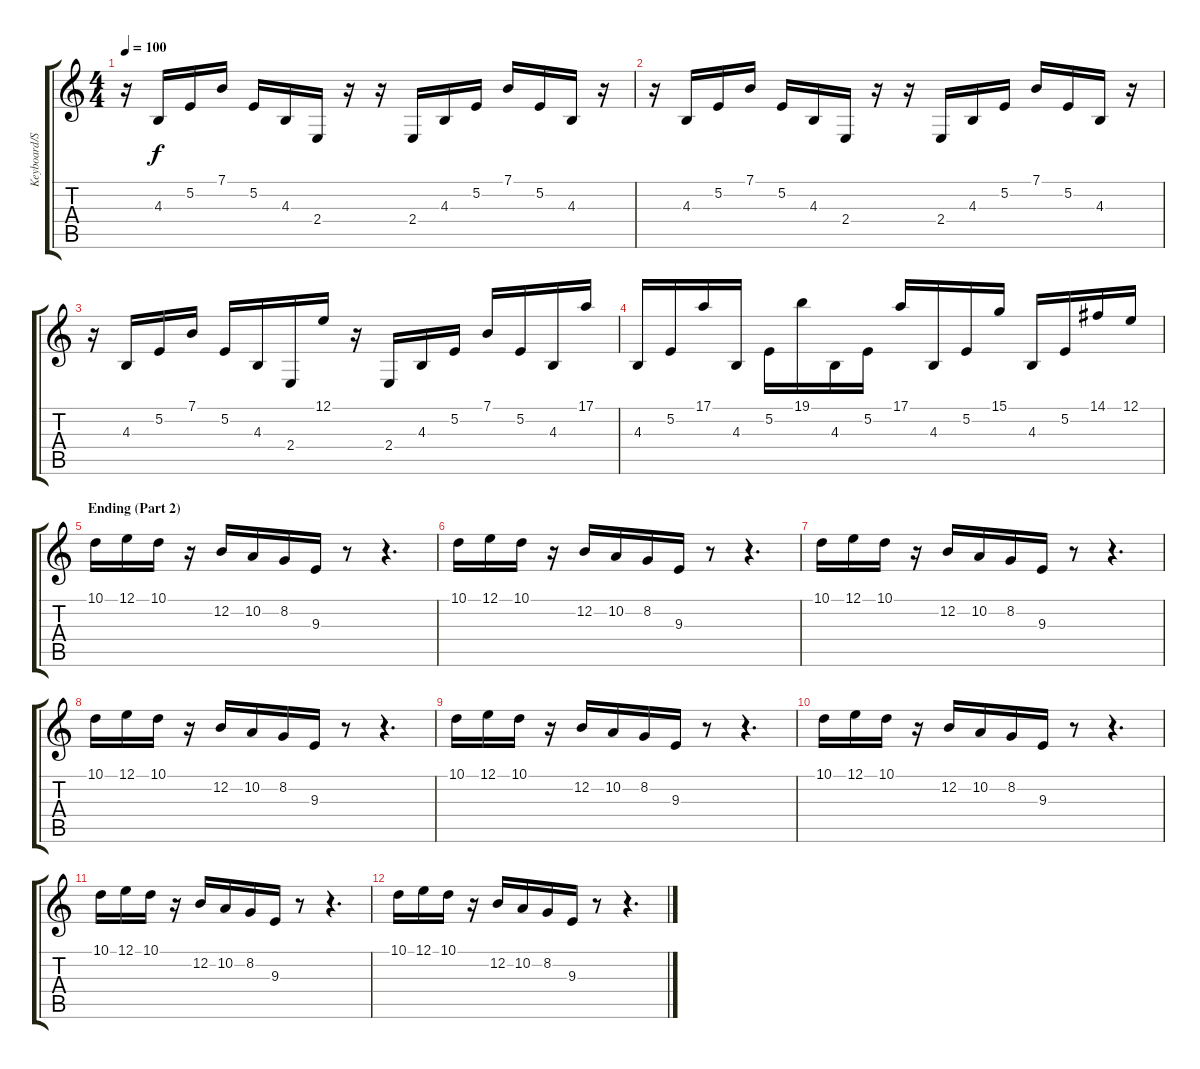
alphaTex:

\track ("Keyboard/Synthesizer" "Keyboard/S") {instrument lead1square}
\staff {score tabs}
\tuning (E4 B3 G3 D3 A2 E2) {hide}
\ts (4 4)
\tempo 100
\clef g2
\ks c
r.16{dy f} 4.3.16 5.2.16 7.1.16 5.2.16 4.3.16 2.4.16 r.16 r.16 2.4.16 4.3.16 5.2.16 7.1.16 5.2.16 4.3.16 r.16 |
r.16 4.3.16 5.2.16 7.1.16 5.2.16 4.3.16 2.4.16 r.16 r.16 2.4.16 4.3.16 5.2.16 7.1.16 5.2.16 4.3.16 r.16 |
r.16 4.3.16 5.2.16 7.1.16 5.2.16 4.3.16 2.4.16 12.1.16 r.16 2.4.16 4.3.16 5.2.16 7.1.16 5.2.16 4.3.16 17.1.16 |
4.3.16 5.2.16 17.1.16 4.3.16 5.2.16 19.1.16 4.3.16 5.2.16 17.1.16 4.3.16 5.2.16 15.1.16 4.3.16 5.2.16 14.1.16 12.1.16 |
\section ("" "Ending (Part 2)")
10.1.16 12.1.16 10.1.16 r.16 12.2.16 10.2.16 8.2.16 9.3.16 r.8 r.4{d} |
10.1.16 12.1.16 10.1.16 r.16 12.2.16 10.2.16 8.2.16 9.3.16 r.8 r.4{d} |
10.1.16 12.1.16 10.1.16 r.16 12.2.16 10.2.16 8.2.16 9.3.16 r.8 r.4{d} |
10.1.16 12.1.16 10.1.16 r.16 12.2.16 10.2.16 8.2.16 9.3.16 r.8 r.4{d} |
10.1.16 12.1.16 10.1.16 r.16 12.2.16 10.2.16 8.2.16 9.3.16 r.8 r.4{d} |
10.1.16 12.1.16 10.1.16 r.16 12.2.16 10.2.16 8.2.16 9.3.16 r.8 r.4{d} |
10.1.16 12.1.16 10.1.16 r.16 12.2.16 10.2.16 8.2.16 9.3.16 r.8 r.4{d} |
10.1.16 12.1.16 10.1.16 r.16 12.2.16 10.2.16 8.2.16 9.3.16 r.8 r.4{d}
